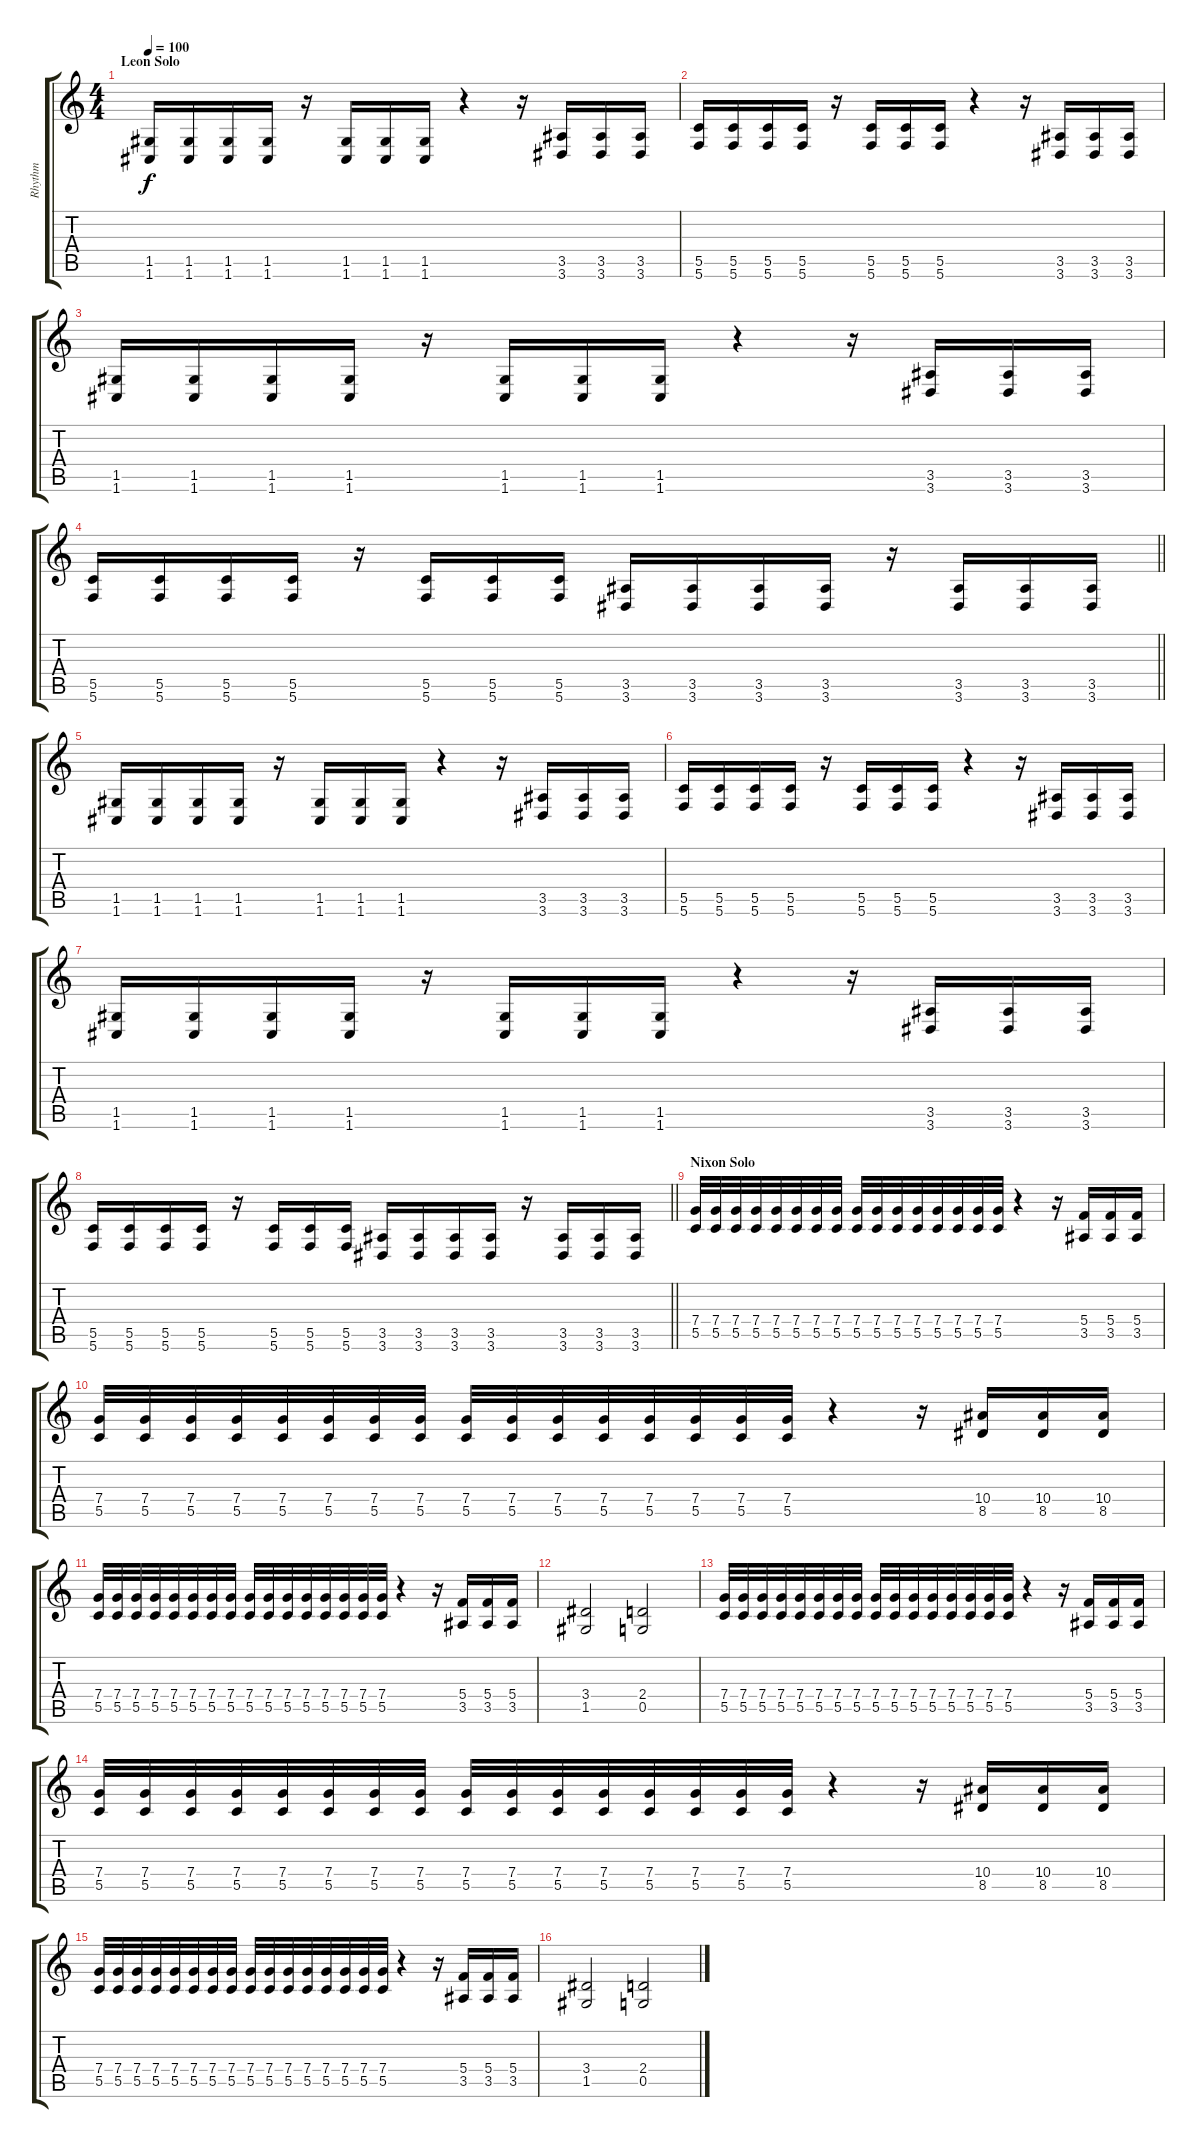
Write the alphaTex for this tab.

\track ("Rhythm" "Rhythm") {instrument distortionguitar}
\staff {score tabs}
\tuning (D4 A3 F3 C3 G2 C2) {hide}
\ts (4 4)
\section ("" "Leon Solo")
\tempo 100
\clef g2
\ks c
(1.5 1.6).16{dy f} (1.5 1.6).16 (1.5 1.6).16 (1.5 1.6).16 r.16 (1.5 1.6).16 (1.5 1.6).16 (1.5 1.6).16 r.4 r.16 (3.5 3.6).16 (3.5 3.6).16 (3.5 3.6).16 |
(5.5 5.6).16 (5.5 5.6).16 (5.5 5.6).16 (5.5 5.6).16 r.16 (5.5 5.6).16 (5.5 5.6).16 (5.5 5.6).16 r.4 r.16 (3.5 3.6).16 (3.5 3.6).16 (3.5 3.6).16 |
(1.5 1.6).16 (1.5 1.6).16 (1.5 1.6).16 (1.5 1.6).16 r.16 (1.5 1.6).16 (1.5 1.6).16 (1.5 1.6).16 r.4 r.16 (3.5 3.6).16 (3.5 3.6).16 (3.5 3.6).16 |
\barLineRight lightlight
(5.5 5.6).16 (5.5 5.6).16 (5.5 5.6).16 (5.5 5.6).16 r.16 (5.5 5.6).16 (5.5 5.6).16 (5.5 5.6).16 (3.5 3.6).16 (3.5 3.6).16 (3.5 3.6).16 (3.5 3.6).16 r.16 (3.5 3.6).16 (3.5 3.6).16 (3.5 3.6).16 |
(1.5 1.6).16 (1.5 1.6).16 (1.5 1.6).16 (1.5 1.6).16 r.16 (1.5 1.6).16 (1.5 1.6).16 (1.5 1.6).16 r.4 r.16 (3.5 3.6).16 (3.5 3.6).16 (3.5 3.6).16 |
(5.5 5.6).16 (5.5 5.6).16 (5.5 5.6).16 (5.5 5.6).16 r.16 (5.5 5.6).16 (5.5 5.6).16 (5.5 5.6).16 r.4 r.16 (3.5 3.6).16 (3.5 3.6).16 (3.5 3.6).16 |
(1.5 1.6).16 (1.5 1.6).16 (1.5 1.6).16 (1.5 1.6).16 r.16 (1.5 1.6).16 (1.5 1.6).16 (1.5 1.6).16 r.4 r.16 (3.5 3.6).16 (3.5 3.6).16 (3.5 3.6).16 |
\barLineRight lightlight
(5.5 5.6).16 (5.5 5.6).16 (5.5 5.6).16 (5.5 5.6).16 r.16 (5.5 5.6).16 (5.5 5.6).16 (5.5 5.6).16 (3.5 3.6).16 (3.5 3.6).16 (3.5 3.6).16 (3.5 3.6).16 r.16 (3.5 3.6).16 (3.5 3.6).16 (3.5 3.6).16 |
\section ("" "Nixon Solo")
(7.4 5.5).32 (7.4 5.5).32 (7.4 5.5).32 (7.4 5.5).32 (7.4 5.5).32 (7.4 5.5).32 (7.4 5.5).32 (7.4 5.5).32 (7.4 5.5).32 (7.4 5.5).32 (7.4 5.5).32 (7.4 5.5).32 (7.4 5.5).32 (7.4 5.5).32 (7.4 5.5).32 (7.4 5.5).32 r.4 r.16 (5.4 3.5).16 (5.4 3.5).16 (5.4 3.5).16 |
(7.4 5.5).32 (7.4 5.5).32 (7.4 5.5).32 (7.4 5.5).32 (7.4 5.5).32 (7.4 5.5).32 (7.4 5.5).32 (7.4 5.5).32 (7.4 5.5).32 (7.4 5.5).32 (7.4 5.5).32 (7.4 5.5).32 (7.4 5.5).32 (7.4 5.5).32 (7.4 5.5).32 (7.4 5.5).32 r.4 r.16 (10.4 8.5).16 (10.4 8.5).16 (10.4 8.5).16 |
(7.4 5.5).32 (7.4 5.5).32 (7.4 5.5).32 (7.4 5.5).32 (7.4 5.5).32 (7.4 5.5).32 (7.4 5.5).32 (7.4 5.5).32 (7.4 5.5).32 (7.4 5.5).32 (7.4 5.5).32 (7.4 5.5).32 (7.4 5.5).32 (7.4 5.5).32 (7.4 5.5).32 (7.4 5.5).32 r.4 r.16 (5.4 3.5).16 (5.4 3.5).16 (5.4 3.5).16 |
(3.4 1.5).2 (2.4 0.5).2 |
(7.4 5.5).32 (7.4 5.5).32 (7.4 5.5).32 (7.4 5.5).32 (7.4 5.5).32 (7.4 5.5).32 (7.4 5.5).32 (7.4 5.5).32 (7.4 5.5).32 (7.4 5.5).32 (7.4 5.5).32 (7.4 5.5).32 (7.4 5.5).32 (7.4 5.5).32 (7.4 5.5).32 (7.4 5.5).32 r.4 r.16 (5.4 3.5).16 (5.4 3.5).16 (5.4 3.5).16 |
(7.4 5.5).32 (7.4 5.5).32 (7.4 5.5).32 (7.4 5.5).32 (7.4 5.5).32 (7.4 5.5).32 (7.4 5.5).32 (7.4 5.5).32 (7.4 5.5).32 (7.4 5.5).32 (7.4 5.5).32 (7.4 5.5).32 (7.4 5.5).32 (7.4 5.5).32 (7.4 5.5).32 (7.4 5.5).32 r.4 r.16 (10.4 8.5).16 (10.4 8.5).16 (10.4 8.5).16 |
(7.4 5.5).32 (7.4 5.5).32 (7.4 5.5).32 (7.4 5.5).32 (7.4 5.5).32 (7.4 5.5).32 (7.4 5.5).32 (7.4 5.5).32 (7.4 5.5).32 (7.4 5.5).32 (7.4 5.5).32 (7.4 5.5).32 (7.4 5.5).32 (7.4 5.5).32 (7.4 5.5).32 (7.4 5.5).32 r.4 r.16 (5.4 3.5).16 (5.4 3.5).16 (5.4 3.5).16 |
(3.4 1.5).2 (2.4 0.5).2
